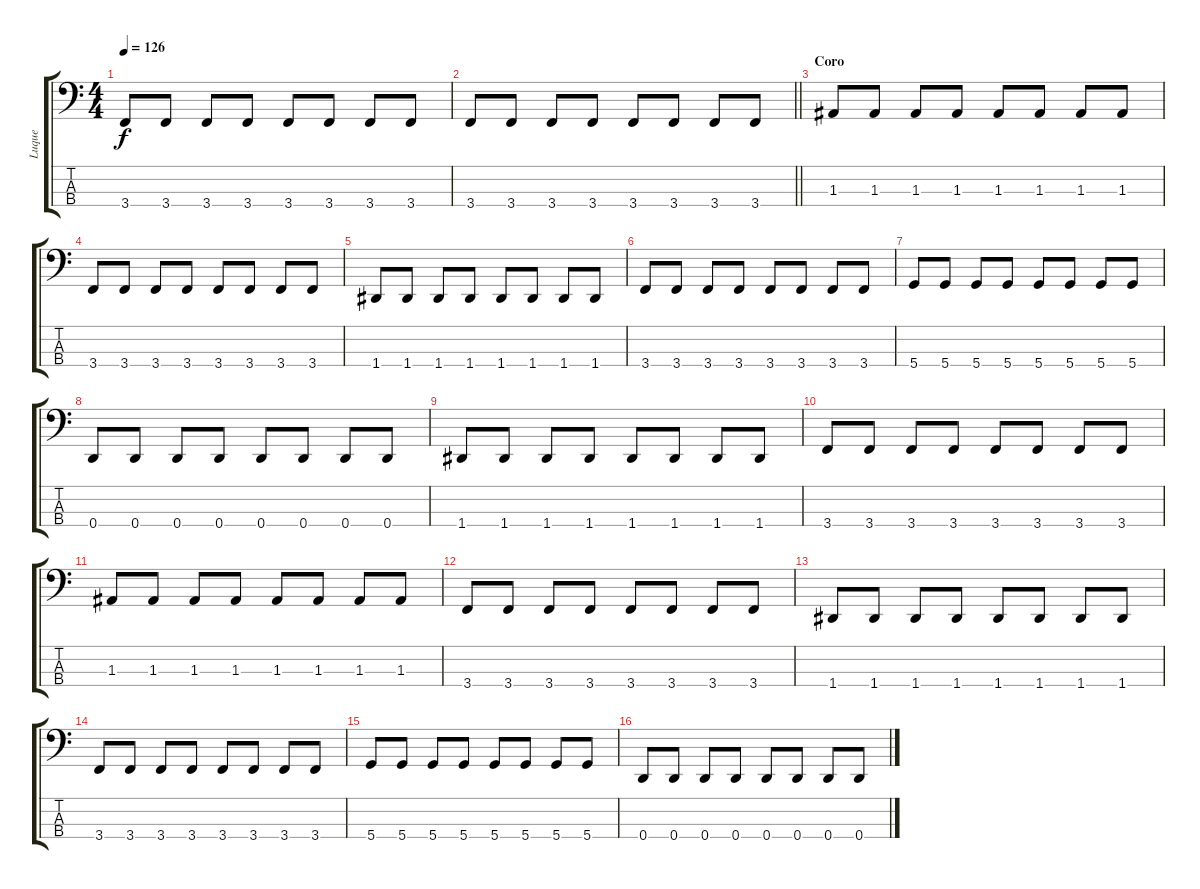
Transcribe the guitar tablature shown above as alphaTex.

\track ("Luque" "Luque") {instrument electricbassfinger}
\staff {score tabs}
\tuning (G2 D2 A1 D1) {hide}
\ts (4 4)
\tempo 126
\clef f4
\ks c
3.4.8{dy f} 3.4.8 3.4.8 3.4.8 3.4.8 3.4.8 3.4.8 3.4.8 |
\barLineRight lightlight
3.4.8 3.4.8 3.4.8 3.4.8 3.4.8 3.4.8 3.4.8 3.4.8 |
\section ("" "Coro")
1.3.8 1.3.8 1.3.8 1.3.8 1.3.8 1.3.8 1.3.8 1.3.8 |
3.4.8 3.4.8 3.4.8 3.4.8 3.4.8 3.4.8 3.4.8 3.4.8 |
1.4.8 1.4.8 1.4.8 1.4.8 1.4.8 1.4.8 1.4.8 1.4.8 |
3.4.8 3.4.8 3.4.8 3.4.8 3.4.8 3.4.8 3.4.8 3.4.8 |
5.4.8 5.4.8 5.4.8 5.4.8 5.4.8 5.4.8 5.4.8 5.4.8 |
0.4.8 0.4.8 0.4.8 0.4.8 0.4.8 0.4.8 0.4.8 0.4.8 |
1.4.8 1.4.8 1.4.8 1.4.8 1.4.8 1.4.8 1.4.8 1.4.8 |
3.4.8 3.4.8 3.4.8 3.4.8 3.4.8 3.4.8 3.4.8 3.4.8 |
1.3.8 1.3.8 1.3.8 1.3.8 1.3.8 1.3.8 1.3.8 1.3.8 |
3.4.8 3.4.8 3.4.8 3.4.8 3.4.8 3.4.8 3.4.8 3.4.8 |
1.4.8 1.4.8 1.4.8 1.4.8 1.4.8 1.4.8 1.4.8 1.4.8 |
3.4.8 3.4.8 3.4.8 3.4.8 3.4.8 3.4.8 3.4.8 3.4.8 |
5.4.8 5.4.8 5.4.8 5.4.8 5.4.8 5.4.8 5.4.8 5.4.8 |
0.4.8 0.4.8 0.4.8 0.4.8 0.4.8 0.4.8 0.4.8 0.4.8
